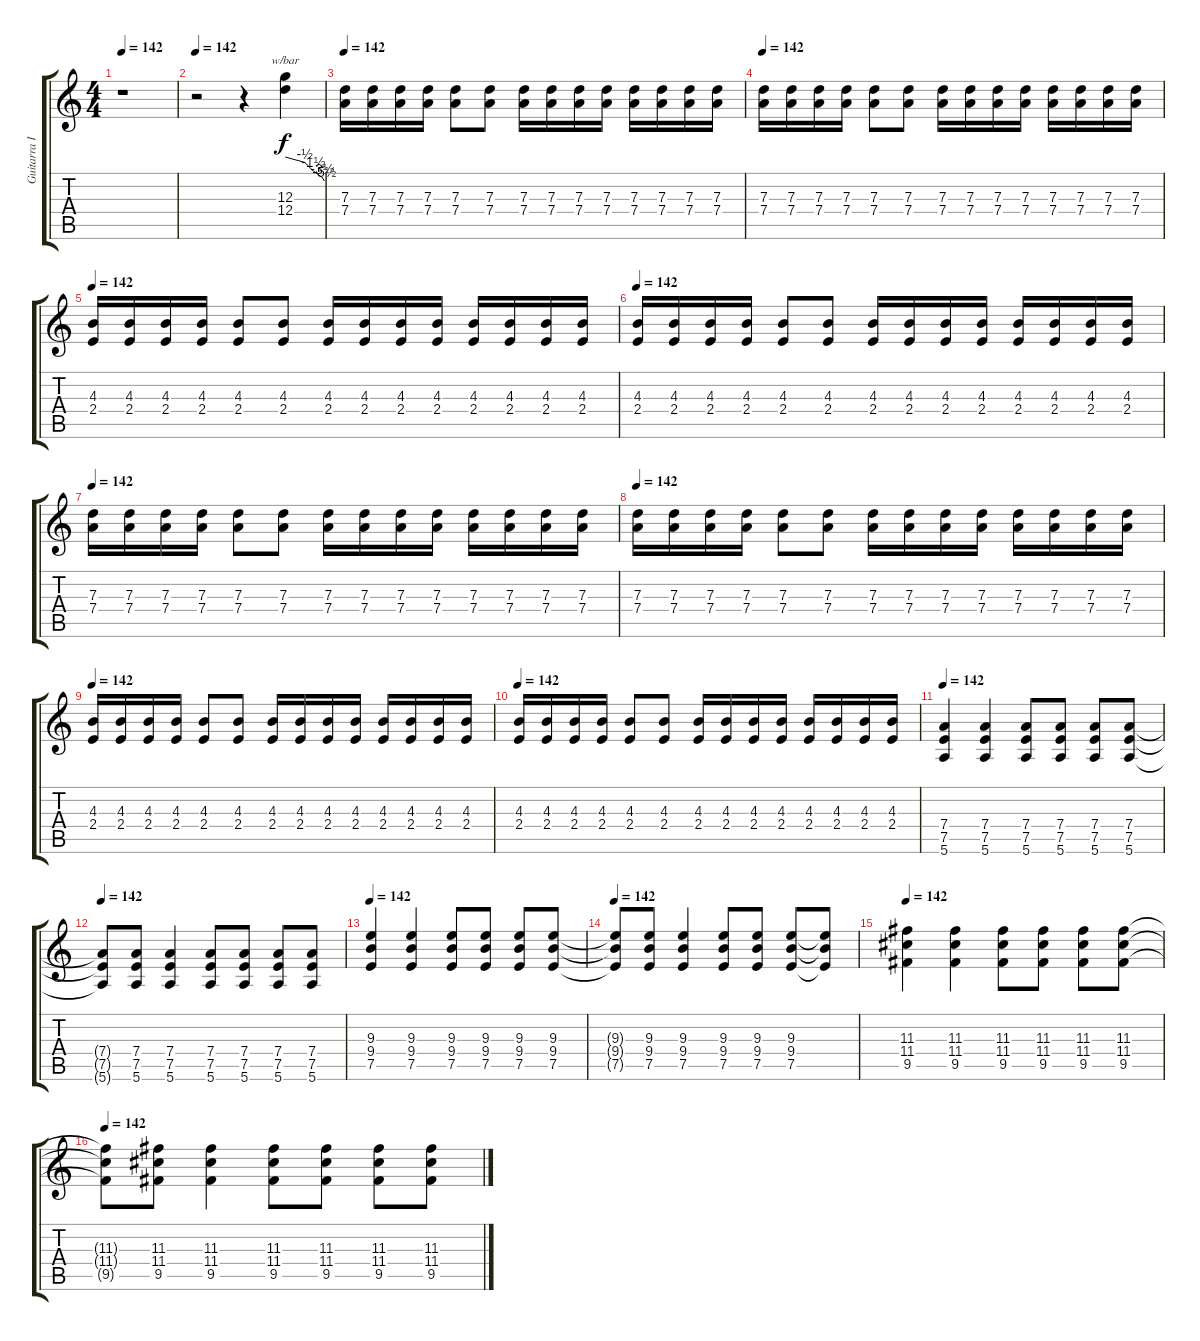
\track ("Guitarra II" "Guitarra I") {instrument distortionguitar}
\staff {score tabs}
\tuning (E4 B3 G3 D3 A2 E2) {hide}
\ts (4 4)
\tempo 142
\clef g2
\ks c
r.1{dy f} |
\tempo 142
r.2 r.4 (12.3 12.4).4{tbe (custom default 0 0 30 -2 43 -6 57 -14 60 -22)} |
\tempo 142
(7.3 7.4).16 (7.3 7.4).16 (7.3 7.4).16 (7.3 7.4).16 (7.3 7.4).8 (7.3 7.4).8 (7.3 7.4).16 (7.3 7.4).16 (7.3 7.4).16 (7.3 7.4).16 (7.3 7.4).16 (7.3 7.4).16 (7.3 7.4).16 (7.3 7.4).16 |
\tempo 142
(7.3 7.4).16 (7.3 7.4).16 (7.3 7.4).16 (7.3 7.4).16 (7.3 7.4).8 (7.3 7.4).8 (7.3 7.4).16 (7.3 7.4).16 (7.3 7.4).16 (7.3 7.4).16 (7.3 7.4).16 (7.3 7.4).16 (7.3 7.4).16 (7.3 7.4).16 |
\tempo 142
(4.3 2.4).16 (4.3 2.4).16 (4.3 2.4).16 (4.3 2.4).16 (4.3 2.4).8 (4.3 2.4).8 (4.3 2.4).16 (4.3 2.4).16 (4.3 2.4).16 (4.3 2.4).16 (4.3 2.4).16 (4.3 2.4).16 (4.3 2.4).16 (4.3 2.4).16 |
\tempo 142
(4.3 2.4).16 (4.3 2.4).16 (4.3 2.4).16 (4.3 2.4).16 (4.3 2.4).8 (4.3 2.4).8 (4.3 2.4).16 (4.3 2.4).16 (4.3 2.4).16 (4.3 2.4).16 (4.3 2.4).16 (4.3 2.4).16 (4.3 2.4).16 (4.3 2.4).16 |
\tempo 142
(7.3 7.4).16 (7.3 7.4).16 (7.3 7.4).16 (7.3 7.4).16 (7.3 7.4).8 (7.3 7.4).8 (7.3 7.4).16 (7.3 7.4).16 (7.3 7.4).16 (7.3 7.4).16 (7.3 7.4).16 (7.3 7.4).16 (7.3 7.4).16 (7.3 7.4).16 |
\tempo 142
(7.3 7.4).16 (7.3 7.4).16 (7.3 7.4).16 (7.3 7.4).16 (7.3 7.4).8 (7.3 7.4).8 (7.3 7.4).16 (7.3 7.4).16 (7.3 7.4).16 (7.3 7.4).16 (7.3 7.4).16 (7.3 7.4).16 (7.3 7.4).16 (7.3 7.4).16 |
\tempo 142
(4.3 2.4).16 (4.3 2.4).16 (4.3 2.4).16 (4.3 2.4).16 (4.3 2.4).8 (4.3 2.4).8 (4.3 2.4).16 (4.3 2.4).16 (4.3 2.4).16 (4.3 2.4).16 (4.3 2.4).16 (4.3 2.4).16 (4.3 2.4).16 (4.3 2.4).16 |
\tempo 142
(4.3 2.4).16 (4.3 2.4).16 (4.3 2.4).16 (4.3 2.4).16 (4.3 2.4).8 (4.3 2.4).8 (4.3 2.4).16 (4.3 2.4).16 (4.3 2.4).16 (4.3 2.4).16 (4.3 2.4).16 (4.3 2.4).16 (4.3 2.4).16 (4.3 2.4).16 |
\tempo 142
(7.4 7.5 5.6).4 (7.4 7.5 5.6).4 (7.4 7.5 5.6).8 (7.4 7.5 5.6).8 (7.4 7.5 5.6).8 (7.4 7.5 5.6).8 |
\tempo 142
(7.4{t} 7.5{t} 5.6{t}).8 (7.4 7.5 5.6).8 (7.4 7.5 5.6).4 (7.4 7.5 5.6).8 (7.4 7.5 5.6).8 (7.4 7.5 5.6).8 (7.4 7.5 5.6).8 |
\tempo 142
(9.3 9.4 7.5).4 (9.3 9.4 7.5).4 (9.3 9.4 7.5).8 (9.3 9.4 7.5).8 (9.3 9.4 7.5).8 (9.3 9.4 7.5).8 |
\tempo 142
(9.3{t} 9.4{t} 7.5{t}).8 (9.3 9.4 7.5).8 (9.3 9.4 7.5).4 (9.3 9.4 7.5).8 (9.3 9.4 7.5).8 (9.3 9.4 7.5).8 (9.3{t} 9.4{t} 7.5{t}).8 |
\tempo 142
(11.3 11.4 9.5).4 (11.3 11.4 9.5).4 (11.3 11.4 9.5).8 (11.3 11.4 9.5).8 (11.3 11.4 9.5).8 (11.3 11.4 9.5).8 |
\tempo 142
(11.3{t} 11.4{t} 9.5{t}).8 (11.3 11.4 9.5).8 (11.3 11.4 9.5).4 (11.3 11.4 9.5).8 (11.3 11.4 9.5).8 (11.3 11.4 9.5).8 (11.3 11.4 9.5).8
